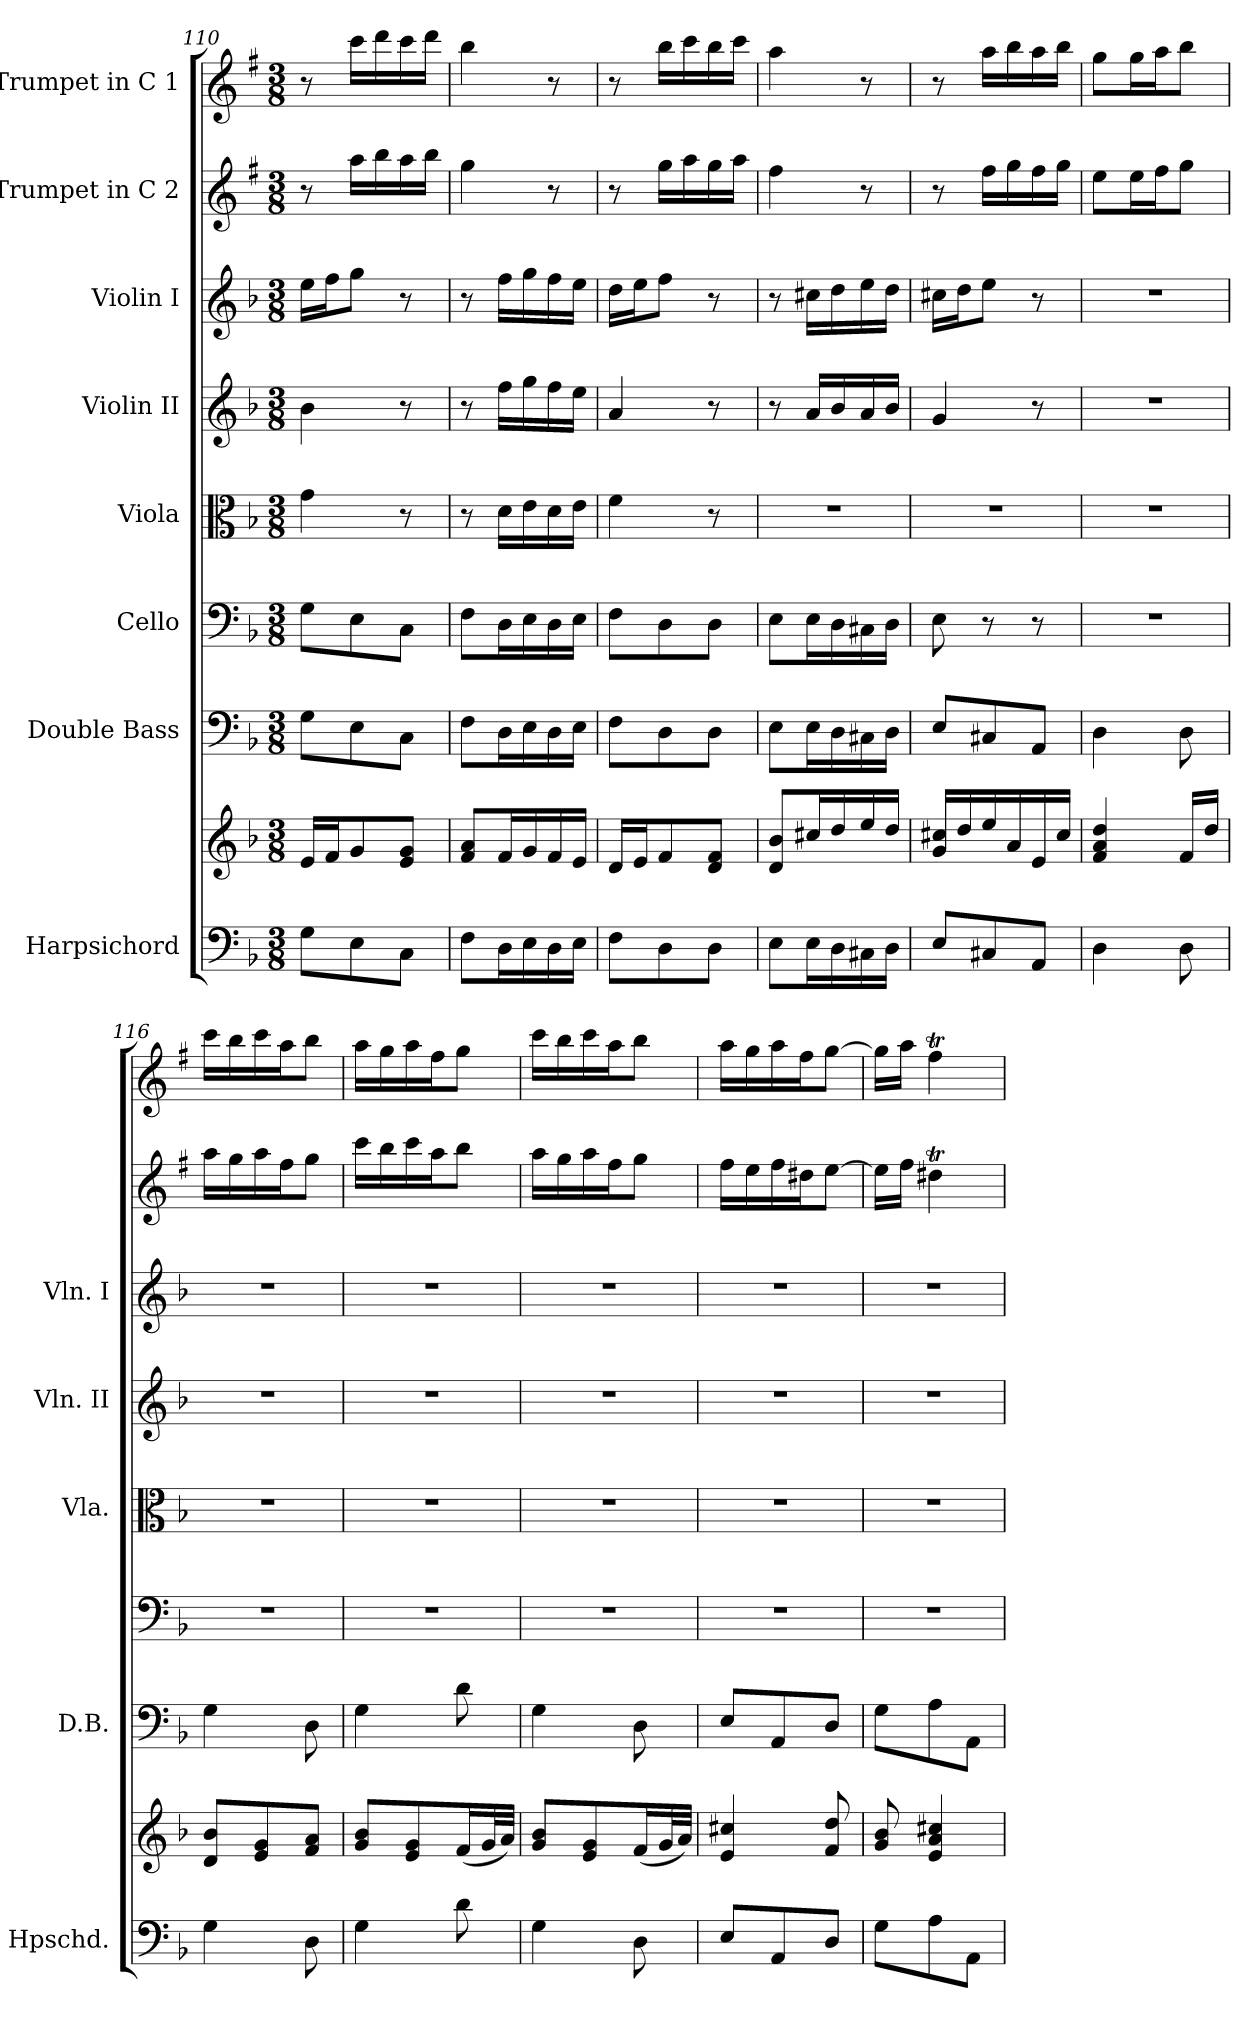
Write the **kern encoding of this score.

**kern	**kern	**kern	**kern	**kern	**kern	**kern	**kern	**kern
*part8	*part8	*part7	*part6	*part5	*part4	*part3	*part2	*part1
*staff9	*staff8	*staff7	*staff6	*staff5	*staff4	*staff3	*staff2	*staff1
*I"Harpsichord	*	*I"Double Bass	*I"Cello	*I"Viola	*I"Violin II	*I"Violin I	*I"Trumpet in C 2	*I"Trumpet in C 1
*I'Hpschd.	*	*I'D.B.	*	*I'Vla.	*I'Vln. II	*I'Vln. I	*	*
*clefF4	*clefG2	*clefF4	*clefF4	*clefC3	*clefG2	*clefG2	*clefG2	*clefG2
*	*	*ITrd7c12	*	*	*	*	*ITrd1c2	*ITrd1c2
*k[b-]	*k[b-]	*k[b-]	*k[b-]	*k[b-]	*k[b-]	*k[b-]	*k[b-]	*k[b-]
*F:	*F:	*F:	*F:	*F:	*F:	*F:	*F:	*F:
*M3/8	*M3/8	*M3/8	*M3/8	*M3/8	*M3/8	*M3/8	*M3/8	*M3/8
=110	=110	=110	=110	=110	=110	=110	=110	=110
8G\L	16e/LL	8GG\L	8G\L	4g\	4b-\	16ee\LL	8r	8r
.	16f/J	.	.	.	.	16ff\J	.	.
8E\	8g/	8EE\	8E\	.	.	8gg\J	16gg\LL	16bb-\LL
.	.	.	.	.	.	.	16aa\	16ccc\
8C\J	8e/ 8g/J	8CC\J	8C\J	8r	8r	8r	16gg\	16bb-\
.	.	.	.	.	.	.	16aa\JJ	16ccc\JJ
!!LO:PB:g=z
=111	=111	=111	=111	=111	=111	=111	=111	=111
8F\L	8f/ 8a/L	8FF\L	8F\L	8r	8r	8r	4ff\	4aa\
16D\L	16f/L	16DD\L	16D\L	16d\LL	16ff\LL	16ff\LL	.	.
16E\	16g/	16EE\	16E\	16e\	16gg\	16gg\	.	.
16D\	16f/	16DD\	16D\	16d\	16ff\	16ff\	8r	8r
16E\JJ	16e/JJ	16EE\JJ	16E\JJ	16e\JJ	16ee\JJ	16ee\JJ	.	.
=112	=112	=112	=112	=112	=112	=112	=112	=112
8F\L	16d/LL	8FF\L	8F\L	4f\	4a/	16dd\LL	8r	8r
.	16e/J	.	.	.	.	16ee\J	.	.
8D\	8f/	8DD\	8D\	.	.	8ff\J	16ff\LL	16aa\LL
.	.	.	.	.	.	.	16gg\	16bb-\
8D\J	8d/ 8f/J	8DD\J	8D\J	8r	8r	8r	16ff\	16aa\
.	.	.	.	.	.	.	16gg\JJ	16bb-\JJ
=113	=113	=113	=113	=113	=113	=113	=113	=113
8E\L	8d/ 8b-/L	8EE\L	8E\L	4.r	8r	8r	4ee\	4gg\
16E\L	16cc#X/L	16EE\L	16E\L	.	16a/LL	16cc#X\LL	.	.
16D\	16dd/	16DD\	16D\	.	16b-/	16dd\	.	.
16C#X\	16ee/	16CC#X\	16C#X\	.	16a/	16ee\	8r	8r
16D\JJ	16dd/JJ	16DD\JJ	16D\JJ	.	16b-/JJ	16dd\JJ	.	.
=114	=114	=114	=114	=114	=114	=114	=114	=114
8E/L	16g/ 16cc#X/LL	8EE/L	8E\	4.r	4g/	16cc#X\LL	8r	8r
.	16dd/	.	.	.	.	16dd\J	.	.
8C#X/	16ee/	8CC#X/	8r	.	.	8ee\J	16ee\LL	16gg\LL
.	16a/	.	.	.	.	.	16ff\	16aa\
8AA/J	16e/	8AAA/J	8r	.	8r	8r	16ee\	16gg\
.	16cc#/JJ	.	.	.	.	.	16ff\JJ	16aa\JJ
=115	=115	=115	=115	=115	=115	=115	=115	=115
4D\	4f/ 4a/ 4dd/	4DD\	4.r	4.r	4.r	4.r	8dd\L	8ff\L
.	.	.	.	.	.	.	16dd\L	16ff\L
.	.	.	.	.	.	.	16ee\J	16gg\J
8D\	16f/LL	8DD\	.	.	.	.	8ff\J	8aa\J
.	16dd/JJ	.	.	.	.	.	.	.
!!LO:PB:g=z
=116	=116	=116	=116	=116	=116	=116	=116	=116
4G\	8d/ 8b-/L	4GG\	4.r	4.r	4.r	4.r	16gg\LL	16bb-\LL
.	.	.	.	.	.	.	16ff\	16aa\
.	8e/ 8g/	.	.	.	.	.	16gg\	16bb-\
.	.	.	.	.	.	.	16ee\J	16gg\J
8D\	8f/ 8a/J	8DD\	.	.	.	.	8ff\J	8aa\J
!!LO:PB:g=z
=117	=117	=117	=117	=117	=117	=117	=117	=117
4G\	8g/ 8b-/L	4GG\	4.r	4.r	4.r	4.r	16bb-\LL	16gg\LL
.	.	.	.	.	.	.	16aa\	16ff\
.	8e/ 8g/	.	.	.	.	.	16bb-\	16gg\
.	.	.	.	.	.	.	16gg\J	16ee\J
8d\	(16f/L	8D\	.	.	.	.	8aa\J	8ff\J
.	32g/L	.	.	.	.	.	.	.
.	32a/JJJ)	.	.	.	.	.	.	.
=118	=118	=118	=118	=118	=118	=118	=118	=118
4G\	8g/ 8b-/L	4GG\	4.r	4.r	4.r	4.r	16gg\LL	16bb-\LL
.	.	.	.	.	.	.	16ff\	16aa\
.	8e/ 8g/	.	.	.	.	.	16gg\	16bb-\
.	.	.	.	.	.	.	16ee\J	16gg\J
8D\	(16f/L	8DD\	.	.	.	.	8ff\J	8aa\J
.	32g/L	.	.	.	.	.	.	.
.	32a/JJJ)	.	.	.	.	.	.	.
=119	=119	=119	=119	=119	=119	=119	=119	=119
8E/L	4e/ 4cc#X/	8EE/L	4.r	4.r	4.r	4.r	16ee\LL	16gg\LL
.	.	.	.	.	.	.	16dd\	16ff\
8AA/	.	8AAA/	.	.	.	.	16ee\	16gg\
.	.	.	.	.	.	.	16cc#X\J	16ee\J
8D/J	8f/ 8dd/	8DD/J	.	.	.	.	[8dd\J	[8ff\J
=120	=120	=120	=120	=120	=120	=120	=120	=120
8G\L	8g/ 8b-/	8GG\L	4.r	4.r	4.r	4.r	16dd\LL]	16ff\LL]
.	.	.	.	.	.	.	16ee\JJ	16gg\JJ
8A\	4e/ 4a/ 4cc#X/	8AA\	.	.	.	.	4cc#Xt\	4eet\
8AA\J	.	8AAA\J	.	.	.	.	.	.
=	=	=	=	=	=	=	=	=
*-	*-	*-	*-	*-	*-	*-	*-	*-
